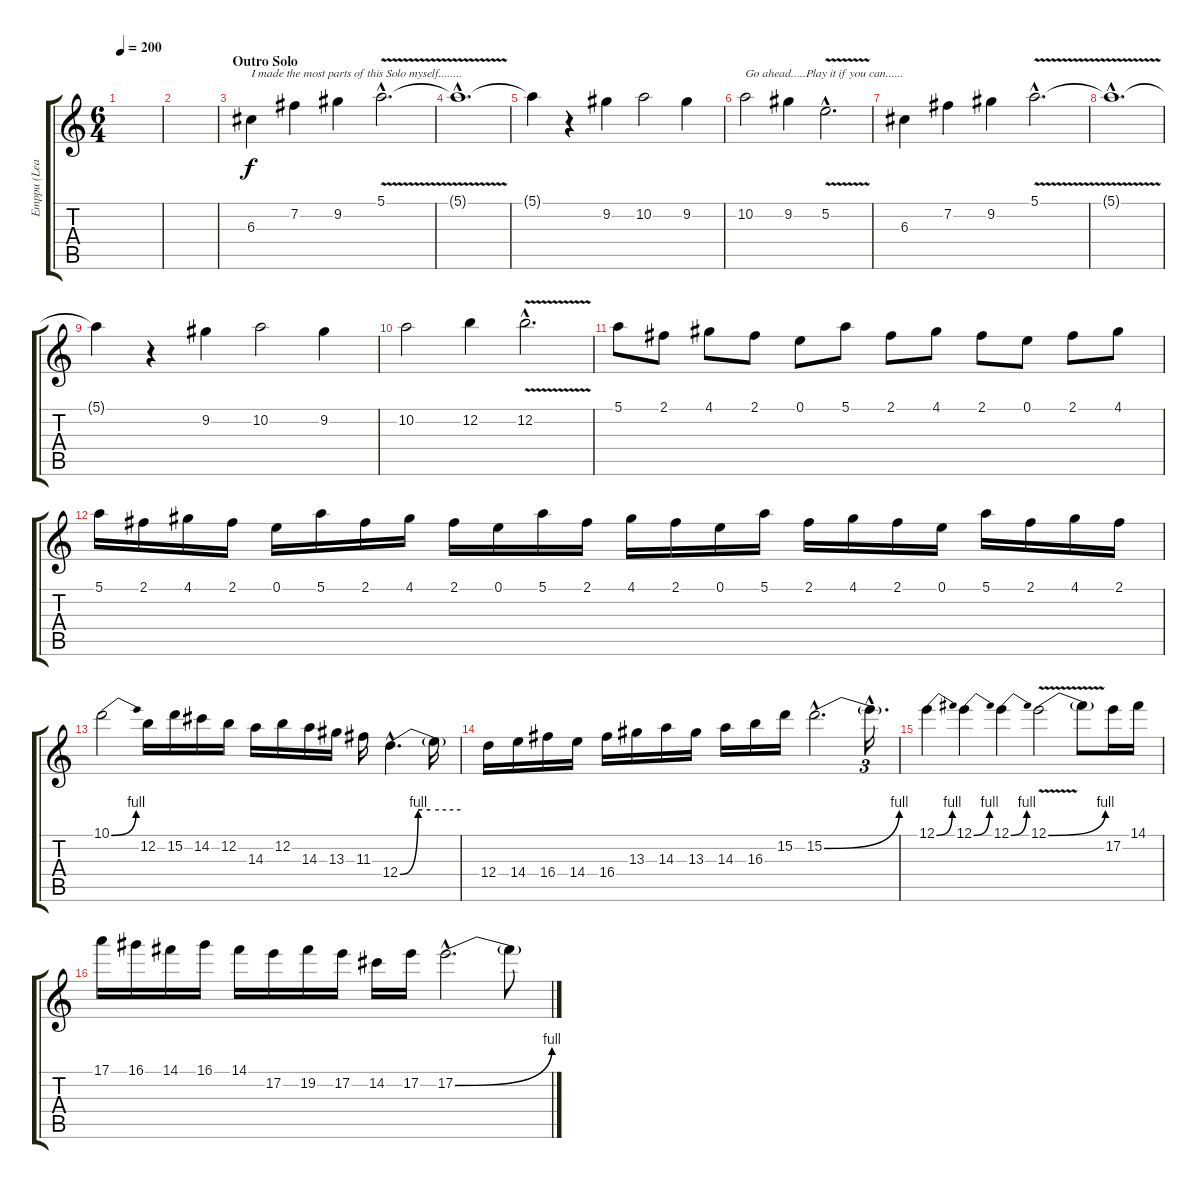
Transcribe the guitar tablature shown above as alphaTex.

\track ("Emppu (Lead)" "Emppu (Lea") {instrument distortionguitar}
\staff {score tabs}
\tuning (E4 B3 G3 D3 A2 E2) {hide}
\ts (6 4)
\tempo 200
\clef g2
\ks c
|
|
\section ("" "Outro Solo")
6.3.4{txt "I made the most parts of this Solo myself........"} 7.2.4 9.2.4 5.1{v hac}.2{d} |
5.1{hac t}.1{d} |
5.1{t}.4 r.4 9.2.4 10.2.2 9.2.4 |
10.2.2{txt "Go ahead.....Play it if you can......"} 9.2.4 5.2{v hac}.2{d} |
6.3.4 7.2.4 9.2.4 5.1{v hac}.2{d} |
5.1{hac t}.1{d} |
5.1{t}.4 r.4 9.2.4 10.2.2 9.2.4 |
10.2.2 12.2.4 12.2{v hac}.2{d} |
5.1.8 2.1.8 4.1.8 2.1.8 0.1.8 5.1.8 2.1.8 4.1.8 2.1.8 0.1.8 2.1.8 4.1.8 |
5.1.16 2.1.16 4.1.16 2.1.16 0.1.16 5.1.16 2.1.16 4.1.16 2.1.16 0.1.16 5.1.16 2.1.16 4.1.16 2.1.16 0.1.16 5.1.16 2.1.16 4.1.16 2.1.16 0.1.16 5.1.16 2.1.16 4.1.16 2.1.16 |
10.1{be (bend 0 0 60 4)}.2 12.2.16 15.2.16 14.2.16 12.2.16 14.3.16 12.2.16 14.3.16 13.3.16 11.3.16 12.4{be (custom 0 0 18 4 22 4 30 4 60 4) hac}.4{d} 12.4{t}.16 |
12.4.16 14.4.16 16.4.16 14.4.16 16.4.16 13.3.16 14.3.16 13.3.16 14.3.16 16.3.16 15.2.16 15.2{be (bend 0 0 60 4) hac}.2{d} 15.2{hac t}.16{d tu (3 2)} |
12.1{be (bend 0 0 60 4)}.4 12.1{be (bend 0 0 60 4)}.4 12.1{be (bend 0 0 60 4)}.4 12.1{be (bend 0 0 60 4) v}.2 12.1{t}.8 17.2.16 14.1.16 |
17.1.16 16.1.16 14.1.16 16.1.16 14.1.16 17.2.16 19.2.16 17.2.16 14.2.16 17.2.16 17.2{be (bend 0 0 60 4) hac}.2{d} 17.2{t}.8
